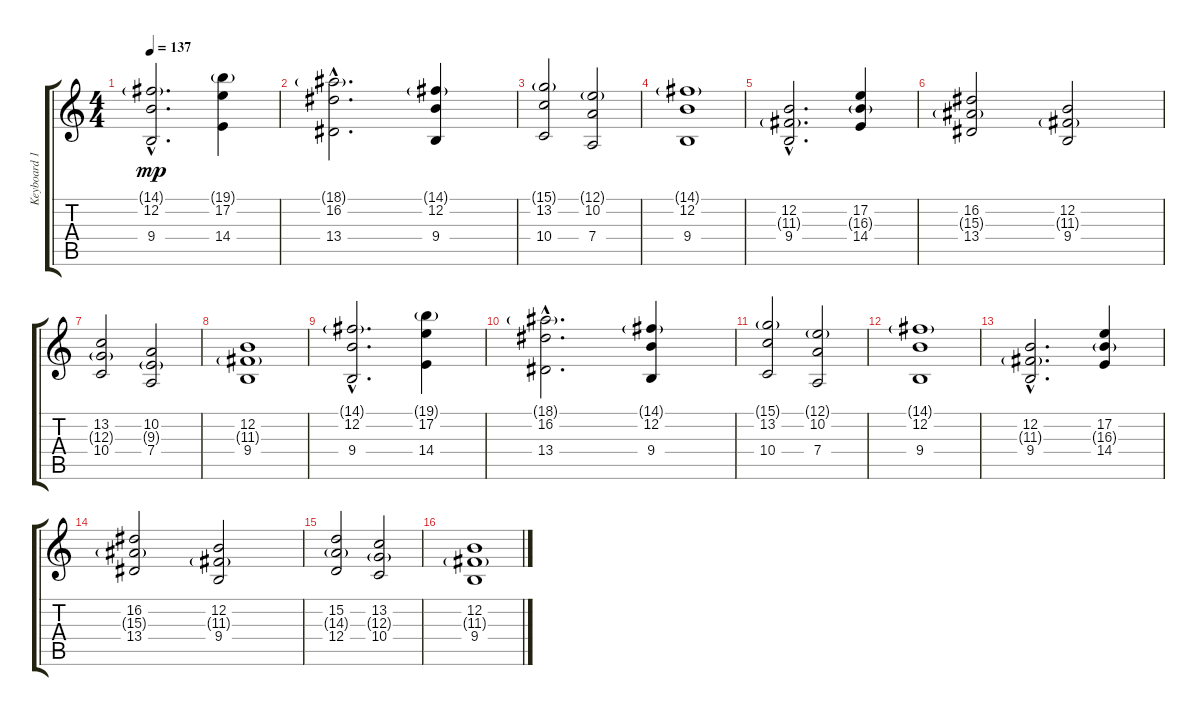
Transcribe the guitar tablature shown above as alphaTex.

\track ("Keyboard 1" "Keyboard 1") {instrument stringensemble1}
\staff {score tabs}
\tuning (E4 B3 G3 D3 A2 E2) {hide}
\ts (4 4)
\tempo 137
\clef g2
\ks c
(14.1{g hac} 12.2{hac} 9.4{hac}).2{d dy mp instrument stringensemble1} (19.1{g} 17.2 14.4).4 |
(18.1{g hac} 16.2{hac} 13.4{hac}).2{d} (14.1{g} 12.2 9.4).4 |
(15.1{g} 13.2 10.4).2 (12.1{g} 10.2 7.4).2 |
(14.1{g} 12.2 9.4).1 |
(12.2{hac} 11.3{g hac} 9.4{hac}).2{d} (17.2 16.3{g} 14.4).4 |
(16.2 15.3{g} 13.4).2 (12.2 11.3{g} 9.4).2 |
(13.2 12.3{g} 10.4).2 (10.2 9.3{g} 7.4).2 |
(12.2 11.3{g} 9.4).1 |
(14.1{g hac} 12.2{hac} 9.4{hac}).2{d} (19.1{g} 17.2 14.4).4 |
(18.1{g hac} 16.2{hac} 13.4{hac}).2{d} (14.1{g} 12.2 9.4).4 |
(15.1{g} 13.2 10.4).2 (12.1{g} 10.2 7.4).2 |
(14.1{g} 12.2 9.4).1 |
(12.2{hac} 11.3{g hac} 9.4{hac}).2{d} (17.2 16.3{g} 14.4).4 |
(16.2 15.3{g} 13.4).2 (12.2 11.3{g} 9.4).2 |
(15.2 14.3{g} 12.4).2 (13.2 12.3{g} 10.4).2 |
(12.2 11.3{g} 9.4).1
